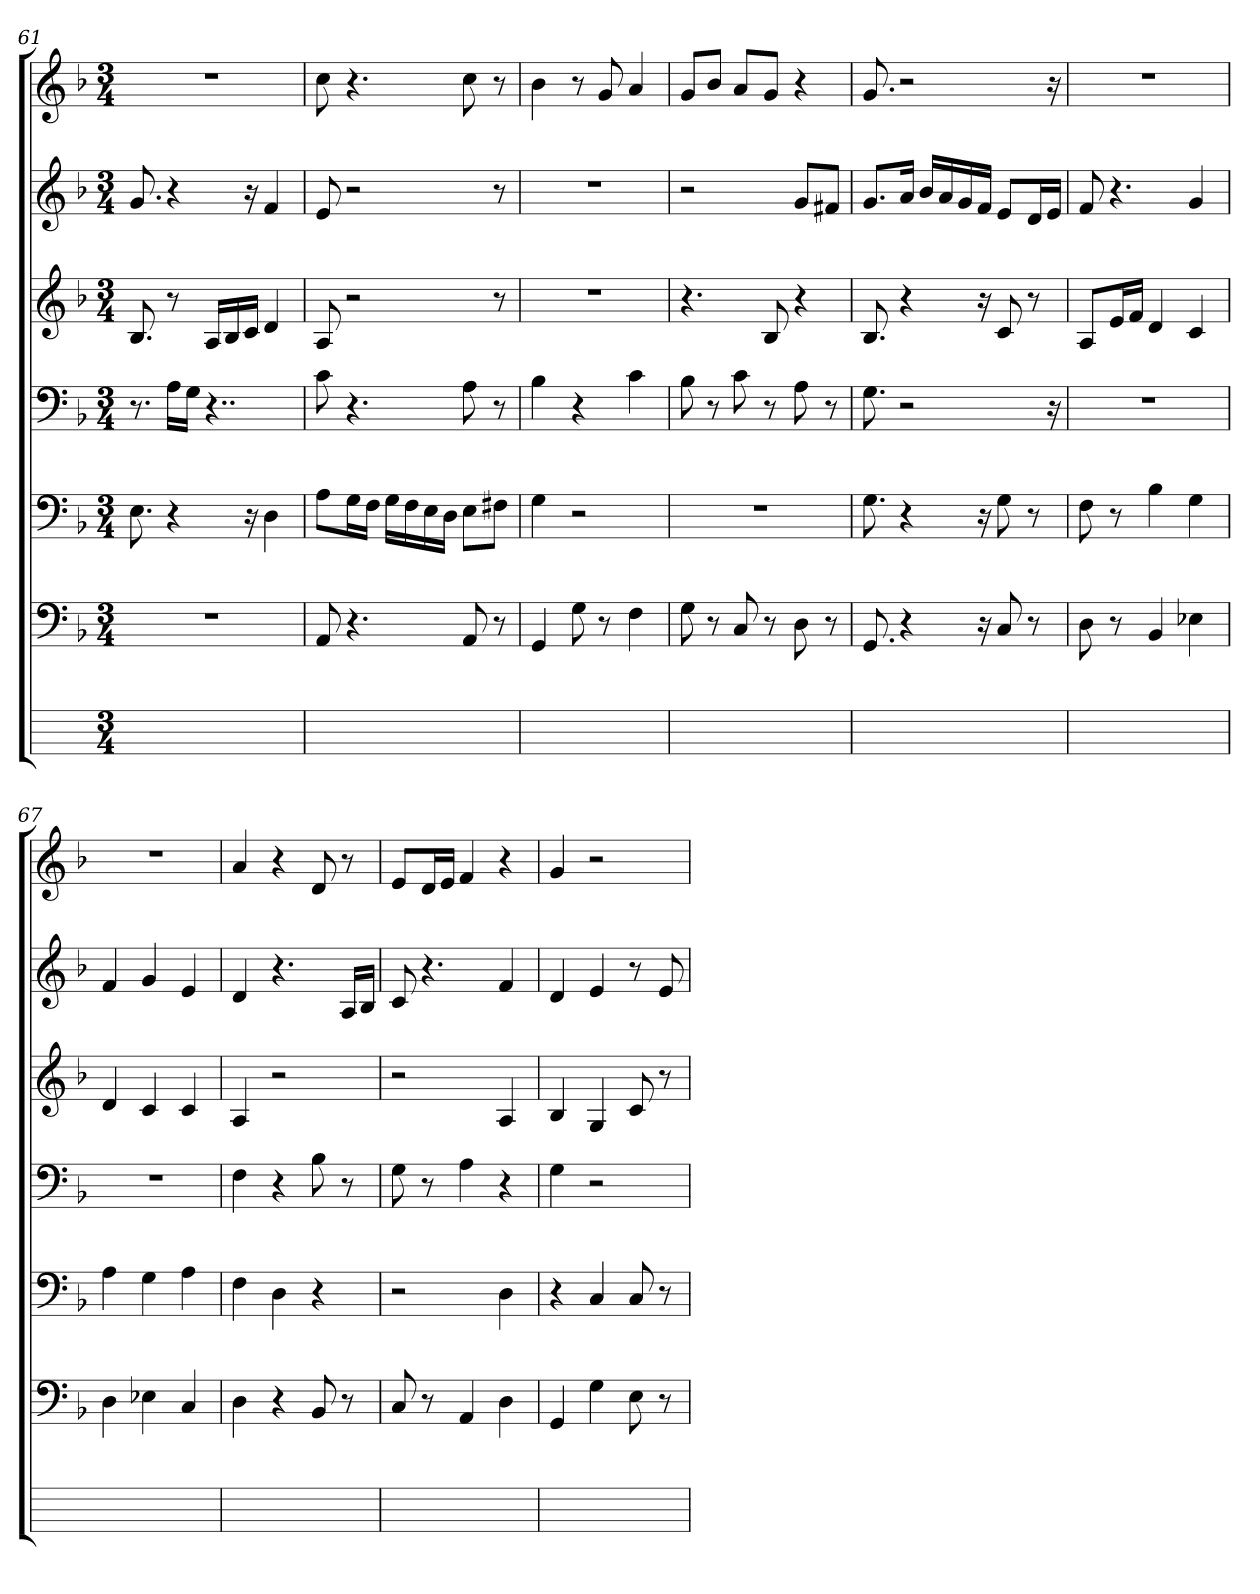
**kern	**kern	**kern	**kern	**kern	**kern	**kern
*part7	*part6	*part5	*part4	*part3	*part2	*part1
*staff7	*staff6	*staff5	*staff4	*staff3	*staff2	*staff1
*	*clefF4	*clefF4	*clefF4	*clefG2	*clefG2	*clefG2
*	*k[b-]	*k[b-]	*k[b-]	*k[b-]	*k[b-]	*k[b-]
*	*F:	*F:	*F:	*F:	*F:	*F:
*M3/4	*M3/4	*M3/4	*M3/4	*M3/4	*M3/4	*M3/4
=61	=61	=61	=61	=61	=61	=61
2.ryy	2.r	8.Ei	8.r	8.B-	8.g	2.r
.	.	4r	16AjLL	8r	4r	.
.	.	.	16GZJJ	.	.	.
.	.	.	4..r	16AjLL	.	.
.	.	.	.	16B-j	.	.
.	.	16r	.	16cjJJ	16r	.
.	.	4D	.	4d	4f	.
=62	=62	=62	=62	=62	=62	=62
2.ryy	8AA	8AL	8c	8A	8e	8cc
.	4.r	16GjL	4.r	2r	2r	4.r
.	.	16FjJJ	.	.	.	.
.	.	16GjLL	.	.	.	.
.	.	16Fj	.	.	.	.
.	.	16E	.	.	.	.
.	.	16DjJJ	.	.	.	.
.	8AA	8EVL	8A	.	.	8cc
.	8r	8F#XjJ	8r	8r	8r	8r
=63	=63	=63	=63	=63	=63	=63
2.ryy	4GG	4G	4B-	2.r	2.r	4b-
.	8G	2r	4r	.	.	8r
.	8r	.	.	.	.	8g
.	4F	.	4c	.	.	4a
=64	=64	=64	=64	=64	=64	=64
2.ryy	8G	2.r	8B-	4.r	2r	8gL
.	8r	.	8r	.	.	8b-jJ
.	8C	.	8c	.	.	8aZL
.	8r	.	8r	8B-Z	.	8gVJ
.	8D	.	8A	4r	8gZL	4r
.	8r	.	8r	.	8f#XjJ	.
=65	=65	=65	=65	=65	=65	=65
2.ryy	8.GG	8.G	8.G	8.B-	8.gL	8.g
.	4r	4r	2r	4r	16ajJk	2r
.	.	.	.	.	16b-jLL	.
.	.	.	.	.	16aj	.
.	.	.	.	.	16gj	.
.	16r	16r	.	16r	16fjJJ	.
.	8C	8G	.	8c	8eL	.
.	8r	8r	.	8r	16djL	.
.	.	.	16r	.	16ejJJ	16r
=66	=66	=66	=66	=66	=66	=66
2.ryy	8D	8F	2.r	8AL	8f	2.r
.	8r	8r	.	16ejL	4.r	.
.	.	.	.	16fjJJ	.	.
.	4BB-	4B-	.	4d	.	.
.	4E-X	4G	.	4c	4g	.
=67	=67	=67	=67	=67	=67	=67
2.ryy	4D	4A	2.r	4d	4f	2.r
.	4E-X	4G	.	4cZ	4g	.
.	4C	4A	.	4c	4e	.
=68	=68	=68	=68	=68	=68	=68
2.ryy	4D	4F	4F	4A	4d	4a
.	4r	4D	4r	2r	4.r	4r
.	8BB-	4r	8B-	.	.	8d
.	8r	.	8r	.	16AjLL	8r
.	.	.	.	.	16B-jJJ	.
=69	=69	=69	=69	=69	=69	=69
2.ryy	8C	2r	8G	2r	8c	8eL
.	8r	.	8r	.	4.r	16djL
.	.	.	.	.	.	16ejJJ
.	4AA	.	4A	.	.	4f
.	4D	4D	4r	4A	4f	4r
=70	=70	=70	=70	=70	=70	=70
2.ryy	4GG	4r	4G	4B-	4d	4g
.	4G	4C	2r	4G	4e	2r
.	8E	8CV	.	8c	8r	.
.	8r	8r	.	8r	8ej	.
=	=	=	=	=	=	=
*-	*-	*-	*-	*-	*-	*-
